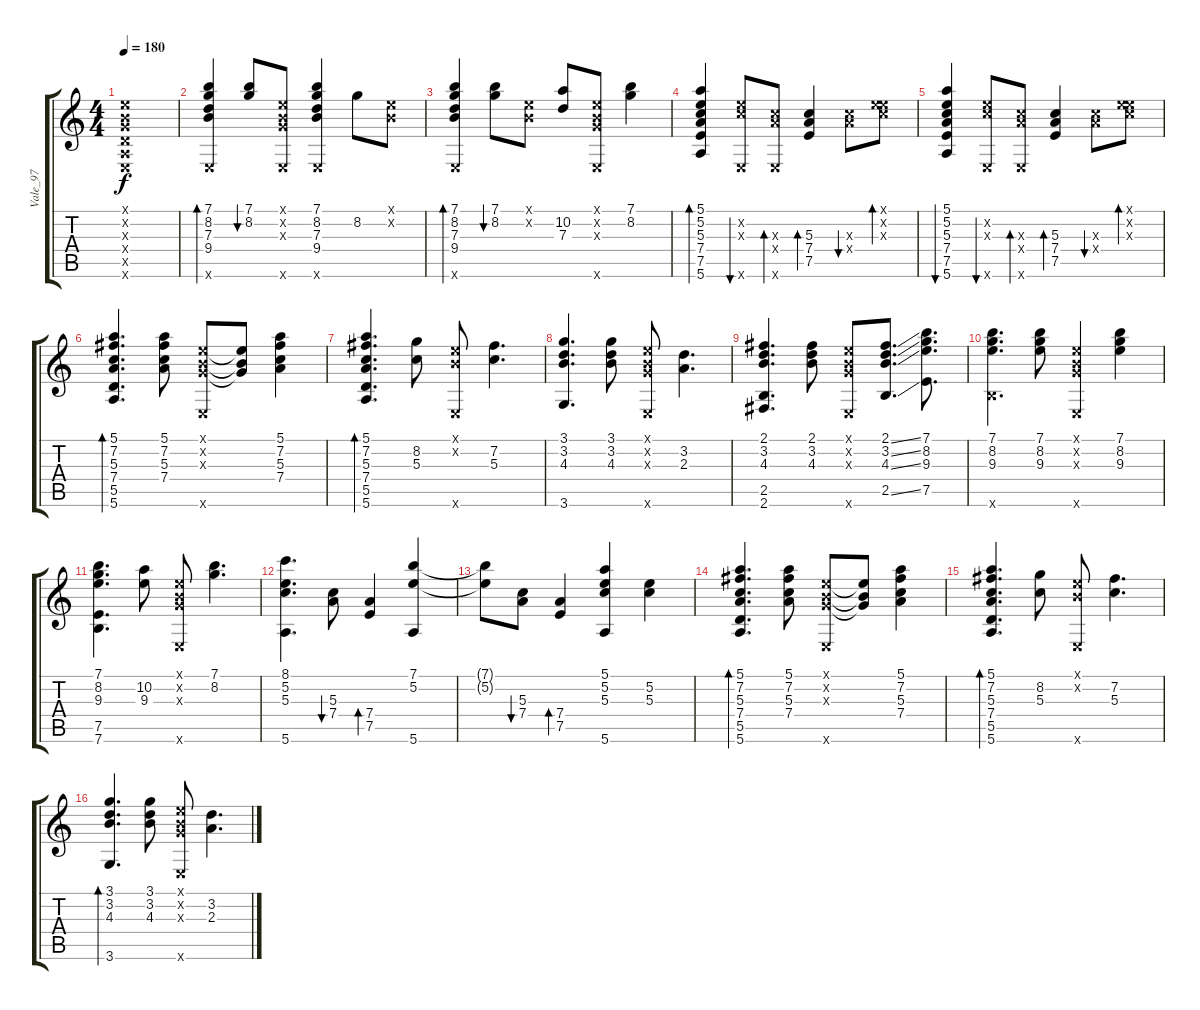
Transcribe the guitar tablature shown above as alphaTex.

\track ("Vale_97" "Vale_97") {instrument acousticguitarsteel}
\staff {score tabs}
\tuning (E4 B3 G3 D3 A2 E2) {hide}
\ts (4 4)
\tempo 180
\clef g2
\ks c
(0.1{x} 0.2{x} 0.3{x} 0.4{x} 0.5{x} 0.6{x}).1{dy f} |
(7.1 8.2 7.3 9.4 0.6{x}).4{bd 60} (7.1 8.2).8{bu 60} (0.1{x} 0.2{x} 0.3{x} 0.6{x}).8 (7.1 8.2 7.3 9.4 0.6{x}).4 8.2.8 (0.1{x} 0.2{x}).8 |
(7.1 8.2 7.3 9.4 0.6{x}).4{bd 60} (7.1 8.2).8{bu 60} (0.1{x} 0.2{x}).8 (10.2 7.3).8 (0.1{x} 0.2{x} 0.3{x} 0.6{x}).8 (7.1 8.2).4 |
(5.1 5.2 5.3 7.4 7.5 5.6).4{bd 60} (5.2{x} 5.3{x} 0.6{x}).8{bu 60} (5.3{x} 7.4{x} 0.6{x}).8{bd 60} (5.3 7.4 7.5).4{bd 60} (5.3{x} 7.4{x}).8{bu 60} (0.1{x} 5.2{x} 5.3{x}).8{bd 60} |
(5.1 5.2 5.3 7.4 7.5 5.6).4{bu 60} (5.2{x} 5.3{x} 0.6{x}).8{bu 60} (5.3{x} 7.4{x} 0.6{x}).8{bd 60} (5.3 7.4 7.5).4{bd 60} (5.3{x} 7.4{x}).8{bu 60} (0.1{x} 5.2{x} 5.3{x}).8{bd 60} |
(5.1 7.2 5.3 7.4 5.5 5.6).4{d bd 60} (5.1 7.2 5.3 7.4).8 (0.1{x} 0.2{x} 0.3{x} 0.6{x}).8 (0.1{t} 0.2{t} 0.3{t}).8 (5.1 7.2 5.3 7.4).4 |
(5.1 7.2 5.3 7.4 5.5 5.6).4{d bd 60} (8.2 5.3).8 (0.1{x} 0.2{x} 0.6{x}).8 (7.2 5.3).4{d} |
(3.1 3.2 4.3 3.6).4{d} (3.1 3.2 4.3).8 (0.1{x} 0.2{x} 0.3{x} 0.6{x}).8 (3.2 2.3).4{d} |
(2.1 3.2 4.3 2.5 2.6).4{d} (2.1 3.2 4.3).8 (0.1{x} 0.2{x} 0.3{x} 0.6{x}).8 (2.1{ss} 3.2{ss} 4.3{ss} 2.5{ss}).8{d} (7.1 8.2 9.3 7.5).8{d} |
(7.1 8.2 9.3 7.6{x}).4{d} (7.1 8.2 9.3).8 (0.1{x} 0.2{x} 0.3{x} 0.6{x}).4 (7.1 8.2 9.3).4 |
(7.1 8.2 9.3 7.5 7.6).4{d} (10.2 9.3).8 (0.1{x} 0.2{x} 0.3{x} 0.6{x}).8 (7.1 8.2).4{d} |
(8.1 5.2 5.3 5.6).4{d} (5.3 7.4).8{bu 60} (7.4 7.5).4{bd 60} (7.1 5.2 5.6).4 |
(7.1{t} 5.2{t}).8 (5.3 7.4).8{bu 60} (7.4 7.5).4{bd 60} (5.1 5.2 5.3 5.6).4 (5.2 5.3).4 |
(5.1 7.2 5.3 7.4 5.5 5.6).4{d bd 60} (5.1 7.2 5.3 7.4).8 (0.1{x} 0.2{x} 0.3{x} 0.6{x}).8 (0.1{t} 0.2{t} 0.3{t}).8 (5.1 7.2 5.3 7.4).4 |
(5.1 7.2 5.3 7.4 5.5 5.6).4{d bd 60} (8.2 5.3).8 (0.1{x} 0.2{x} 0.6{x}).8 (7.2 5.3).4{d} |
(3.1 3.2 4.3 3.6).4{d bd 60} (3.1 3.2 4.3).8 (0.1{x} 0.2{x} 0.3{x} 0.6{x}).8 (3.2 2.3).4{d}
